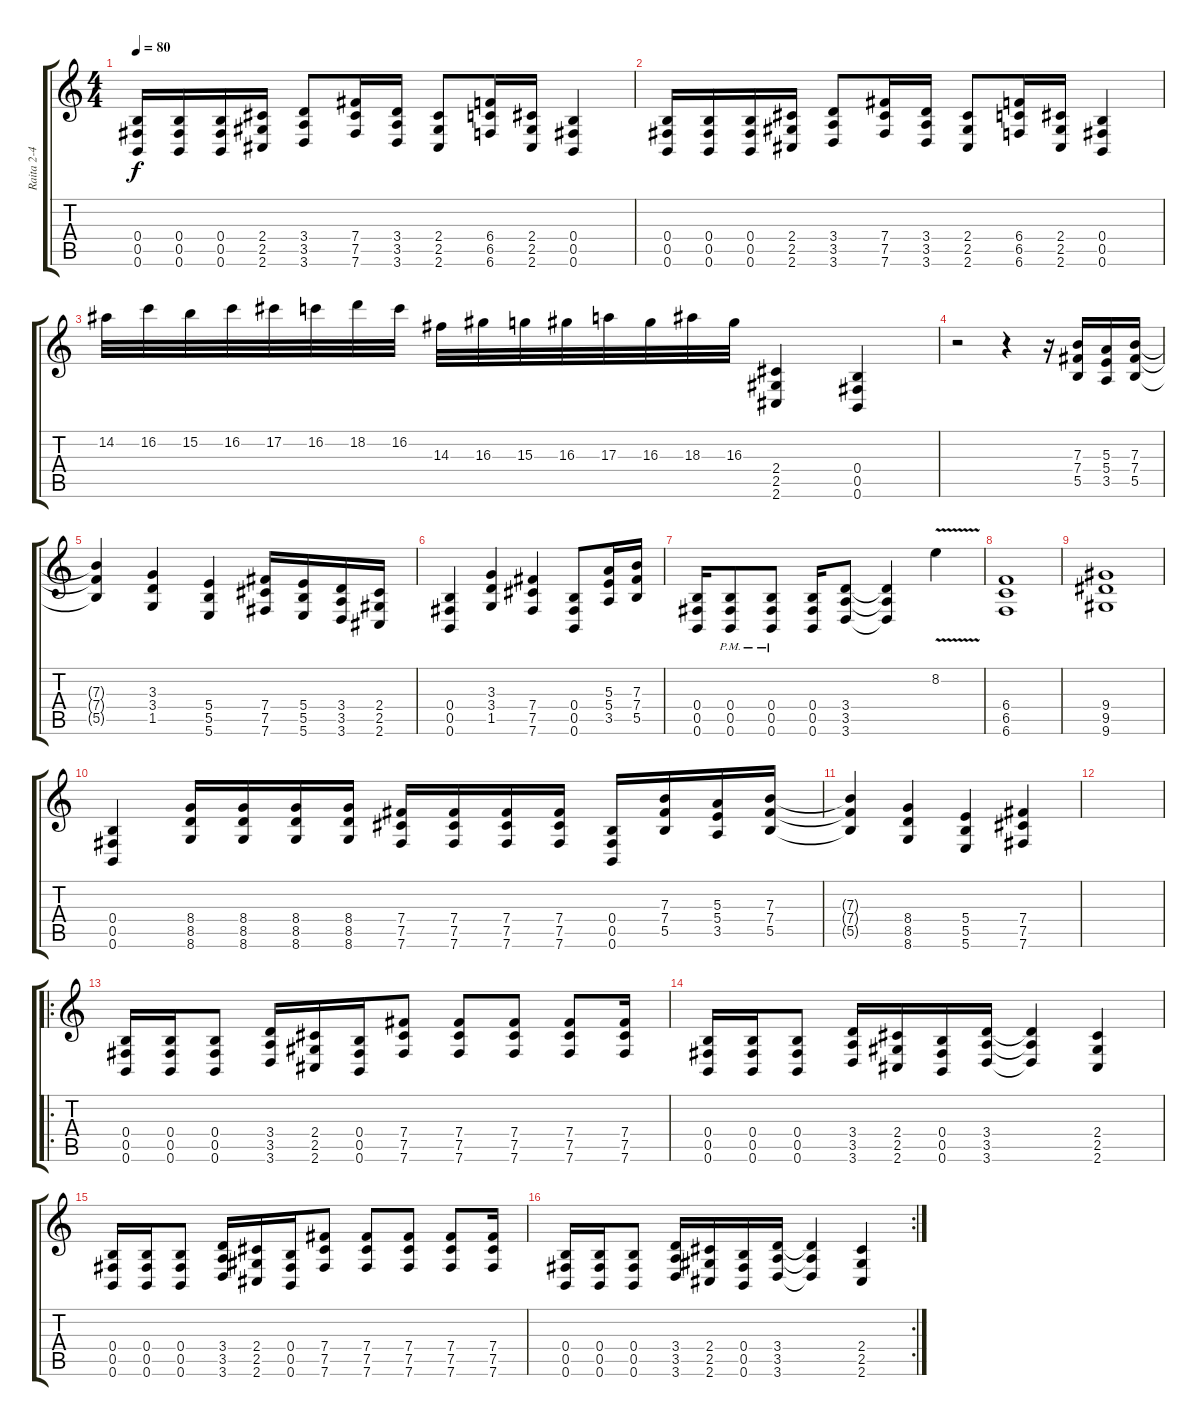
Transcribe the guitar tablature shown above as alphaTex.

\track ("Raita 2-4" "Raita 2-4") {instrument distortionguitar}
\staff {score tabs}
\tuning (Db4 Ab3 E3 B2 Gb2 B1) {hide}
\ts (4 4)
\tempo 80
\clef g2
\ks c
(0.4 0.5 0.6).16{dy f} (0.4 0.5 0.6).16 (0.4 0.5 0.6).16 (2.4 2.5 2.6).16 (3.4 3.5 3.6).8 (7.4 7.5 7.6).16 (3.4 3.5 3.6).16 (2.4 2.5 2.6).8 (6.4 6.5 6.6).16 (2.4 2.5 2.6).16 (0.4 0.5 0.6).4 |
(0.4 0.5 0.6).16 (0.4 0.5 0.6).16 (0.4 0.5 0.6).16 (2.4 2.5 2.6).16 (3.4 3.5 3.6).8 (7.4 7.5 7.6).16 (3.4 3.5 3.6).16 (2.4 2.5 2.6).8 (6.4 6.5 6.6).16 (2.4 2.5 2.6).16 (0.4 0.5 0.6).4 |
14.2.32 16.2.32 15.2.32 16.2.32 17.2.32 16.2.32 18.2.32 16.2.32 14.3.32 16.3.32 15.3.32 16.3.32 17.3.32 16.3.32 18.3.32 16.3.32 (2.4 2.5 2.6).4 (0.4 0.5 0.6).4 |
r.2 r.4 r.16 (7.3 7.4 5.5).16 (5.3 5.4 3.5).16 (7.3 7.4 5.5).16 |
(7.3{t} 7.4{t} 5.5{t}).4 (3.3 3.4 1.5).4 (5.4 5.5 5.6).4 (7.4 7.5 7.6).16 (5.4 5.5 5.6).16 (3.4 3.5 3.6).16 (2.4 2.5 2.6).16 |
(0.4 0.5 0.6).4 (3.3 3.4 1.5).4 (7.4 7.5 7.6).4 (0.4 0.5 0.6).8 (5.3 5.4 3.5).16 (7.3 7.4 5.5).16 |
(0.4 0.5 0.6).16 (0.4{pm} 0.5{pm} 0.6{pm}).8 (0.4{pm} 0.5{pm} 0.6{pm}).8 (0.4 0.5 0.6).16 (3.4 3.5 3.6).8 (3.4{t} 3.5{t} 3.6{t}).4 8.2{v}.4 |
(6.4 6.5 6.6).1 |
(9.4 9.5 9.6).1 |
(0.4 0.5 0.6).4 (8.4 8.5 8.6).16 (8.4 8.5 8.6).16 (8.4 8.5 8.6).16 (8.4 8.5 8.6).16 (7.4 7.5 7.6).16 (7.4 7.5 7.6).16 (7.4 7.5 7.6).16 (7.4 7.5 7.6).16 (0.4 0.5 0.6).16 (7.3 7.4 5.5).16 (5.3 5.4 3.5).16 (7.3 7.4 5.5).16 |
(7.3{t} 7.4{t} 5.5{t}).4 (8.4 8.5 8.6).4 (5.4 5.5 5.6).4 (7.4 7.5 7.6).4 |
|
\ro
(0.4 0.5 0.6).16 (0.4 0.5 0.6).16 (0.4 0.5 0.6).8 (3.4 3.5 3.6).16 (2.4 2.5 2.6).16 (0.4 0.5 0.6).16 (7.4 7.5 7.6).8 (7.4 7.5 7.6).8 (7.4 7.5 7.6).8 (7.4 7.5 7.6).8 (7.4 7.5 7.6).16 |
(0.4 0.5 0.6).16 (0.4 0.5 0.6).16 (0.4 0.5 0.6).8 (3.4 3.5 3.6).16 (2.4 2.5 2.6).16 (0.4 0.5 0.6).16 (3.4 3.5 3.6).16 (3.4{t} 3.5{t} 3.6{t}).4 (2.4 2.5 2.6).4 |
(0.4 0.5 0.6).16 (0.4 0.5 0.6).16 (0.4 0.5 0.6).8 (3.4 3.5 3.6).16 (2.4 2.5 2.6).16 (0.4 0.5 0.6).16 (7.4 7.5 7.6).8 (7.4 7.5 7.6).8 (7.4 7.5 7.6).8 (7.4 7.5 7.6).8 (7.4 7.5 7.6).16 |
\rc 2
(0.4 0.5 0.6).16 (0.4 0.5 0.6).16 (0.4 0.5 0.6).8 (3.4 3.5 3.6).16 (2.4 2.5 2.6).16 (0.4 0.5 0.6).16 (3.4 3.5 3.6).16 (3.4{t} 3.5{t} 3.6{t}).4 (2.4 2.5 2.6).4
